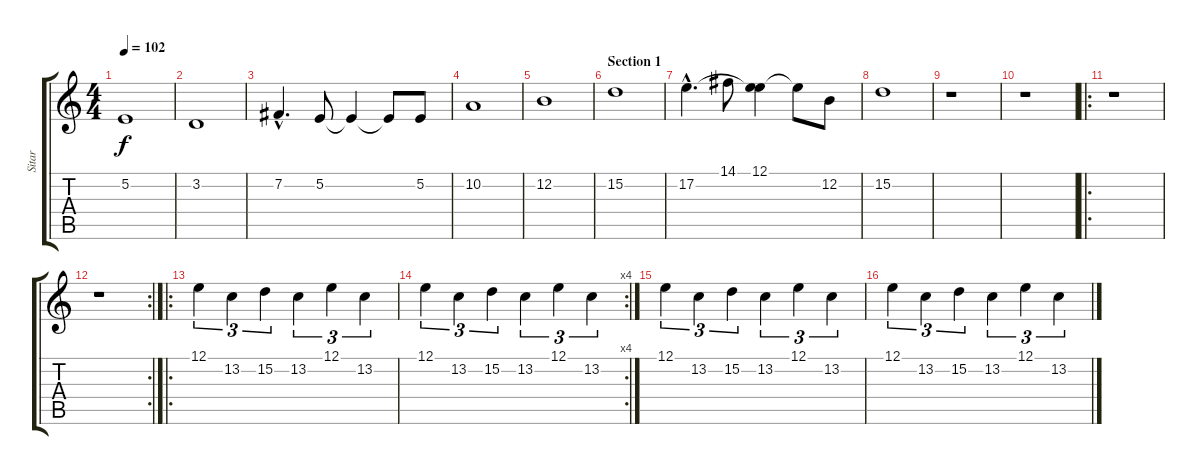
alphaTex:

\track ("Sitar" "Sitar") {instrument sitar}
\staff {score tabs}
\tuning (E4 B3 G3 D3 A2 E2) {hide}
\ts (4 4)
\tempo 102
\clef g2
\ks c
5.2.1{dy f} |
3.2.1 |
7.2{hac}.4{d} 5.2.8 5.2{t}.4 5.2{t}.8 5.2.8 |
10.2.1 |
12.2.1 |
\section ("" "Section 1")
15.2.1 |
17.2{hac}.4{d} 14.1.8 (12.1 17.2{t}).4 17.2{t}.8 12.2.8 |
15.2.1 |
r.1 |
r.1 |
\ro
r.1 |
\rc 2
r.1 |
\ro
12.1.4{tu (3 2)} 13.2.4{tu (3 2)} 15.2.4{tu (3 2)} 13.2.4{tu (3 2)} 12.1.4{tu (3 2)} 13.2.4{tu (3 2)} |
\rc 4
12.1.4{tu (3 2)} 13.2.4{tu (3 2)} 15.2.4{tu (3 2)} 13.2.4{tu (3 2)} 12.1.4{tu (3 2)} 13.2.4{tu (3 2)} |
12.1.4{tu (3 2) volume 0} 13.2.4{tu (3 2)} 15.2.4{tu (3 2)} 13.2.4{tu (3 2)} 12.1.4{tu (3 2)} 13.2.4{tu (3 2)} |
12.1.4{tu (3 2)} 13.2.4{tu (3 2)} 15.2.4{tu (3 2)} 13.2.4{tu (3 2)} 12.1.4{tu (3 2)} 13.2.4{tu (3 2)}
